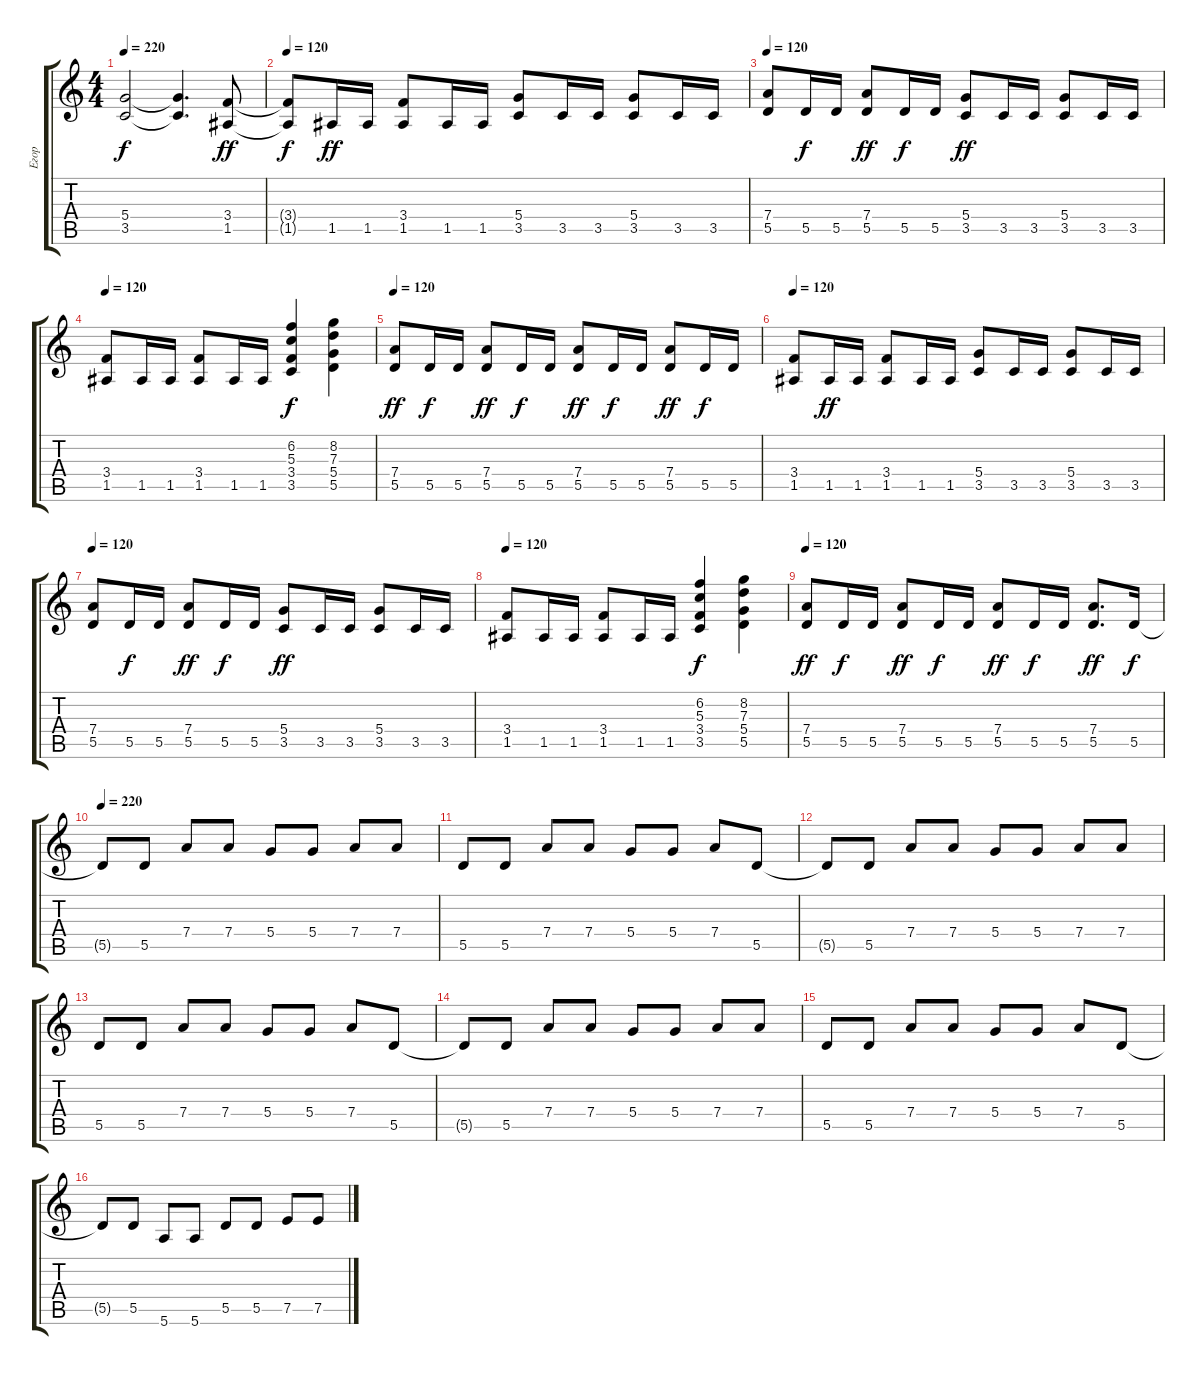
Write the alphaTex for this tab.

\track ("Егор" "Егор") {instrument distortionguitar}
\staff {score tabs}
\tuning (E4 B3 G3 D3 A2 E2) {hide}
\ts (4 4)
\tempo 220
\clef g2
\ks c
(5.4{t} 3.5{t}).2{dy f} (5.4{t} 3.5{t}).4{d} (3.4 1.5).8{dy ff} |
\tempo 120
(3.4{t} 1.5{t}).8{dy f} 1.5.16{dy ff} 1.5.16 (3.4 1.5).8 1.5.16 1.5.16 (5.4 3.5).8 3.5.16 3.5.16 (5.4 3.5).8 3.5.16 3.5.16 |
\tempo 120
(7.4 5.5).8 5.5.16{dy f} 5.5.16 (7.4 5.5).8{dy ff} 5.5.16{dy f} 5.5.16 (5.4 3.5).8{dy ff} 3.5.16 3.5.16 (5.4 3.5).8 3.5.16 3.5.16 |
\tempo 120
(3.4 1.5).8 1.5.16 1.5.16 (3.4 1.5).8 1.5.16 1.5.16 (6.2 5.3 3.4 3.5).4{dy f} (8.2 7.3 5.4 5.5).4 |
\tempo 120
(7.4 5.5).8{dy ff} 5.5.16{dy f} 5.5.16 (7.4 5.5).8{dy ff} 5.5.16{dy f} 5.5.16 (7.4 5.5).8{dy ff} 5.5.16{dy f} 5.5.16 (7.4 5.5).8{dy ff} 5.5.16{dy f} 5.5.16 |
\tempo 120
(3.4 1.5).8 1.5.16{dy ff} 1.5.16 (3.4 1.5).8 1.5.16 1.5.16 (5.4 3.5).8 3.5.16 3.5.16 (5.4 3.5).8 3.5.16 3.5.16 |
\tempo 120
(7.4 5.5).8 5.5.16{dy f} 5.5.16 (7.4 5.5).8{dy ff} 5.5.16{dy f} 5.5.16 (5.4 3.5).8{dy ff} 3.5.16 3.5.16 (5.4 3.5).8 3.5.16 3.5.16 |
\tempo 120
(3.4 1.5).8 1.5.16 1.5.16 (3.4 1.5).8 1.5.16 1.5.16 (6.2 5.3 3.4 3.5).4{dy f} (8.2 7.3 5.4 5.5).4 |
\tempo 120
(7.4 5.5).8{dy ff} 5.5.16{dy f} 5.5.16 (7.4 5.5).8{dy ff} 5.5.16{dy f} 5.5.16 (7.4 5.5).8{dy ff} 5.5.16{dy f} 5.5.16 (7.4 5.5).8{d dy ff} 5.5.16{dy f} |
\tempo 220
5.5{t}.8 5.5.8 7.4.8 7.4.8 5.4.8 5.4.8 7.4.8 7.4.8 |
5.5.8 5.5.8 7.4.8 7.4.8 5.4.8 5.4.8 7.4.8 5.5.8 |
5.5{t}.8 5.5.8 7.4.8 7.4.8 5.4.8 5.4.8 7.4.8 7.4.8 |
5.5.8 5.5.8 7.4.8 7.4.8 5.4.8 5.4.8 7.4.8 5.5.8 |
5.5{t}.8 5.5.8 7.4.8 7.4.8 5.4.8 5.4.8 7.4.8 7.4.8 |
5.5.8 5.5.8 7.4.8 7.4.8 5.4.8 5.4.8 7.4.8 5.5.8 |
5.5{t}.8 5.5.8 5.6.8 5.6.8 5.5.8 5.5.8 7.5.8 7.5.8
